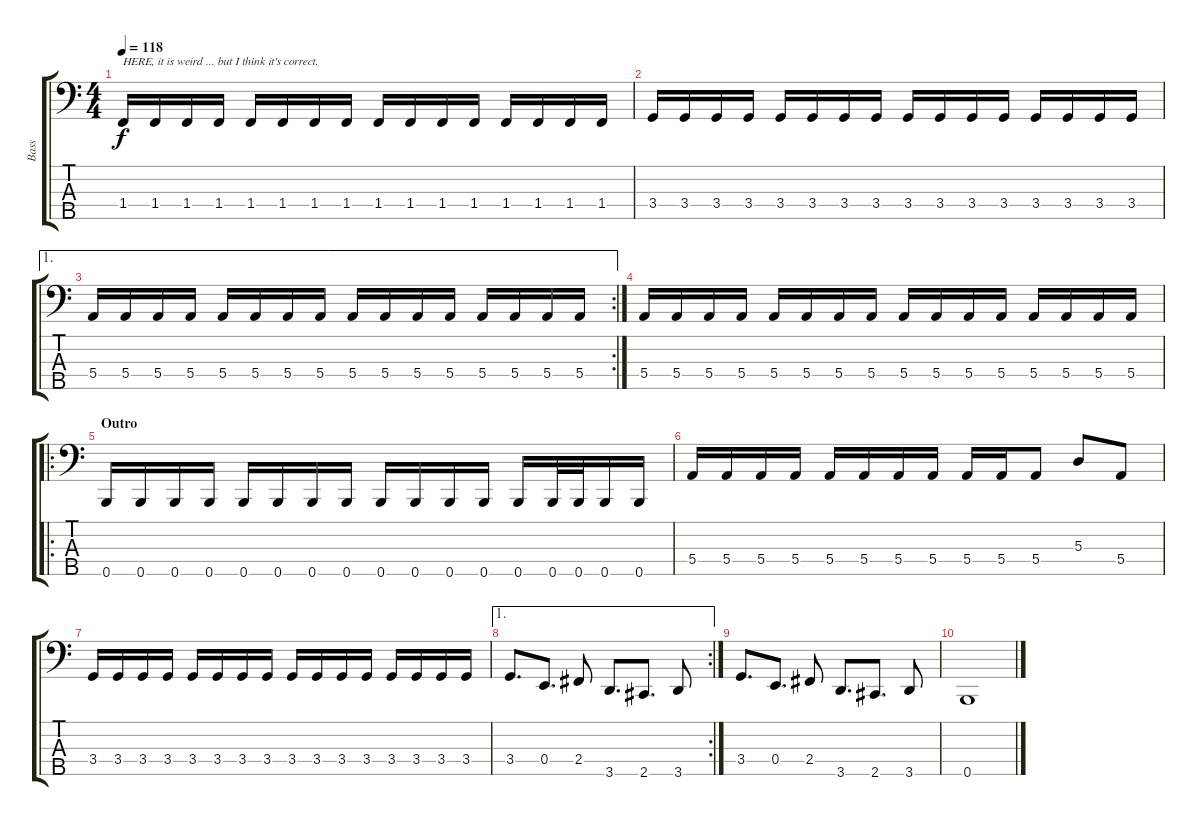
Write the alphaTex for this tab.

\track ("Bass" "Bass") {instrument electricbasspick}
\staff {score tabs}
\tuning (G2 D2 A1 E1 B0) {hide}
\ts (4 4)
\tempo 118
\clef f4
\ks c
1.4.16{txt "HERE, it is weird ... but I think it's correct." dy f} 1.4.16 1.4.16 1.4.16 1.4.16 1.4.16 1.4.16 1.4.16 1.4.16 1.4.16 1.4.16 1.4.16 1.4.16 1.4.16 1.4.16 1.4.16 |
3.4.16 3.4.16 3.4.16 3.4.16 3.4.16 3.4.16 3.4.16 3.4.16 3.4.16 3.4.16 3.4.16 3.4.16 3.4.16 3.4.16 3.4.16 3.4.16 |
\ae 1
\rc 2
5.4.16 5.4.16 5.4.16 5.4.16 5.4.16 5.4.16 5.4.16 5.4.16 5.4.16 5.4.16 5.4.16 5.4.16 5.4.16 5.4.16 5.4.16 5.4.16 |
5.4.16 5.4.16 5.4.16 5.4.16 5.4.16 5.4.16 5.4.16 5.4.16 5.4.16 5.4.16 5.4.16 5.4.16 5.4.16 5.4.16 5.4.16 5.4.16 |
\ro
\section ("" "Outro")
0.5.16 0.5.16 0.5.16 0.5.16 0.5.16 0.5.16 0.5.16 0.5.16 0.5.16 0.5.16 0.5.16 0.5.16 0.5.16 0.5.32 0.5.32 0.5.16 0.5.16 |
5.4.16 5.4.16 5.4.16 5.4.16 5.4.16 5.4.16 5.4.16 5.4.16 5.4.16 5.4.16 5.4.8 5.3.8 5.4.8 |
3.4.16 3.4.16 3.4.16 3.4.16 3.4.16 3.4.16 3.4.16 3.4.16 3.4.16 3.4.16 3.4.16 3.4.16 3.4.16 3.4.16 3.4.16 3.4.16 |
\ae 1
\rc 2
3.4.8{d} 0.4.8{d} 2.4.8 3.5.8{d} 2.5.8{d} 3.5.8 |
3.4.8{d} 0.4.8{d} 2.4.8 3.5.8{d} 2.5.8{d} 3.5.8 |
0.5.1
